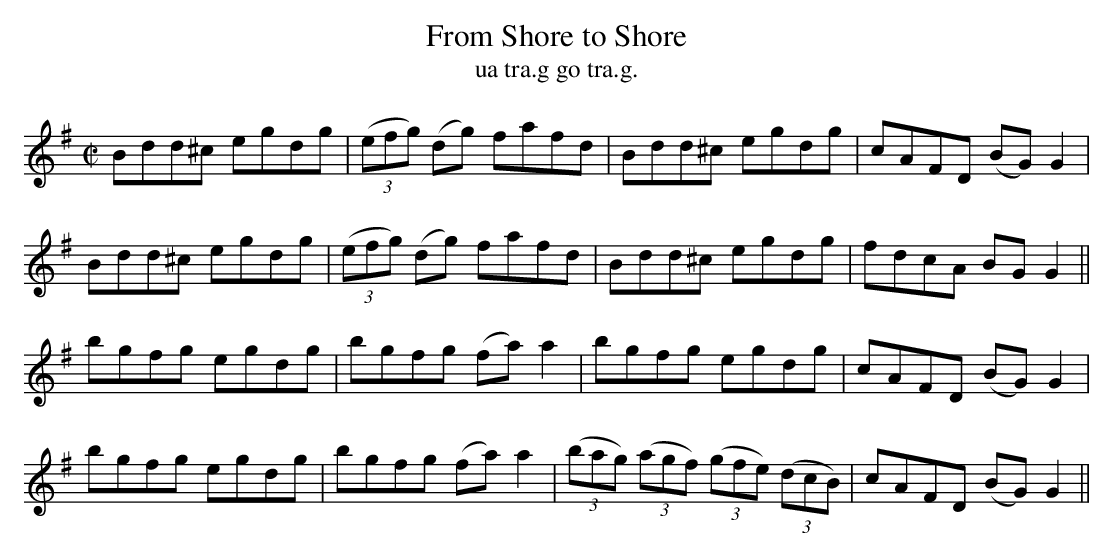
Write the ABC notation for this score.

X:1
T: From Shore to Shore
T: ua tra.g go tra.g.
M: C|
L: 1/8
K: G
Bdd^c egdg|((3efg) (dg) fafd|Bdd^c egdg|cAFD (BG) G2|
Bdd^c egdg|((3efg) (dg) fafd|Bdd^c egdg|fdcA BG G2||
bgfg egdg|bgfg (fa ) a2|bgfg egdg|cAFD (BG) G2|
bgfg egdg|bgfg (fa ) a2|((3bag) ((3agf) ((3gfe) ((3dcB)|cAFD (BG) G2||
